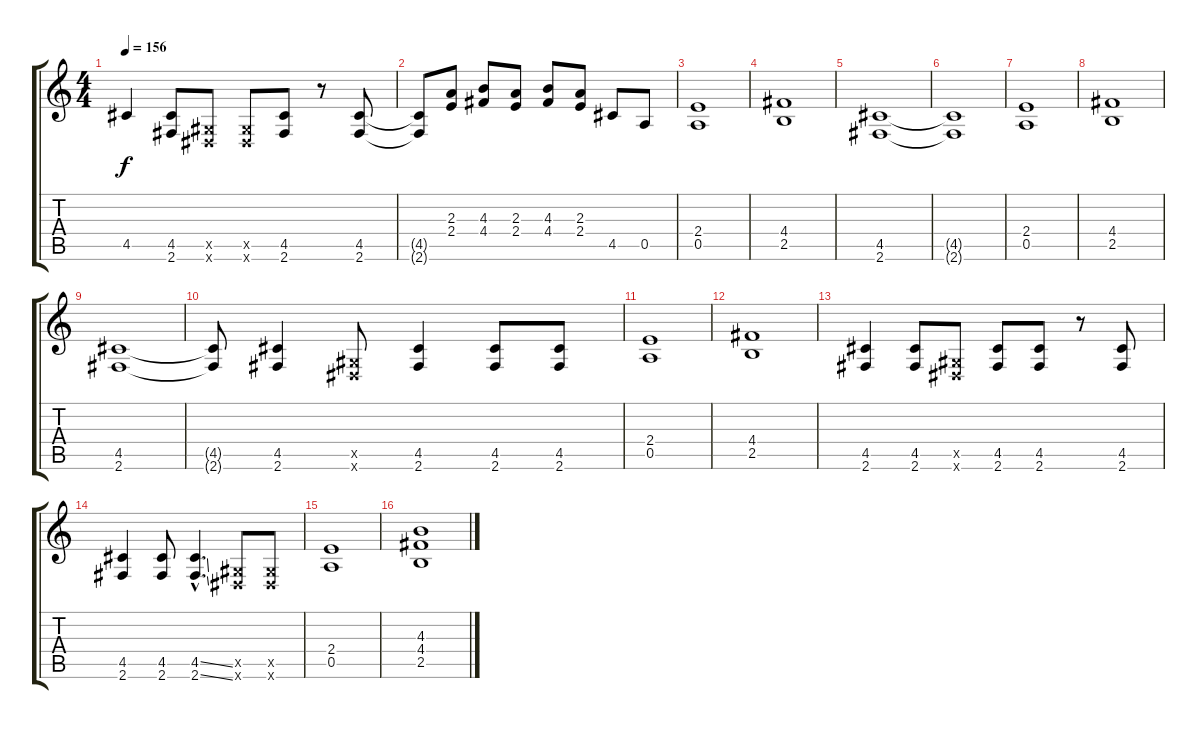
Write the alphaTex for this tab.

\track "" {instrument overdrivenguitar}
\staff {score tabs}
\tuning (E4 B3 G3 D3 A2 E2) {hide}
\ts (4 4)
\tempo 156
\clef g2
\ks c
4.5.4{dy f} (4.5 2.6).8 (-1.5{x} -1.6{x}).8 (-1.5{x} -1.6{x}).8 (4.5 2.6).8 r.8 (4.5 2.6).8 |
(4.5{t} 2.6{t}).8 (2.3 2.4).8 (4.3 4.4).8 (2.3 2.4).8 (4.3 4.4).8 (2.3 2.4).8 4.5.8 0.5.8 |
(2.4 0.5).1 |
(4.4 2.5).1 |
(4.5 2.6).1 |
(4.5{t} 2.6{t}).1 |
(2.4 0.5).1 |
(4.4 2.5).1 |
(4.5 2.6).1 |
(4.5{t} 2.6{t}).8 (4.5 2.6).4 (-1.5{x} -1.6{x}).8 (4.5 2.6).4 (4.5 2.6).8 (4.5 2.6).8 |
(2.4 0.5).1 |
(4.4 2.5).1 |
(4.5 2.6).4 (4.5 2.6).8 (-1.5{x} -1.6{x}).8 (4.5 2.6).8 (4.5 2.6).8 r.8 (4.5 2.6).8 |
(4.5 2.6).4 (4.5 2.6).8 (4.5{ss hac} 2.6{ss hac}).4{d} (-1.5{x} -1.6{x}).8 (-1.5{x} -1.6{x}).8 |
(2.4 0.5).1 |
(4.3 4.4 2.5).1
